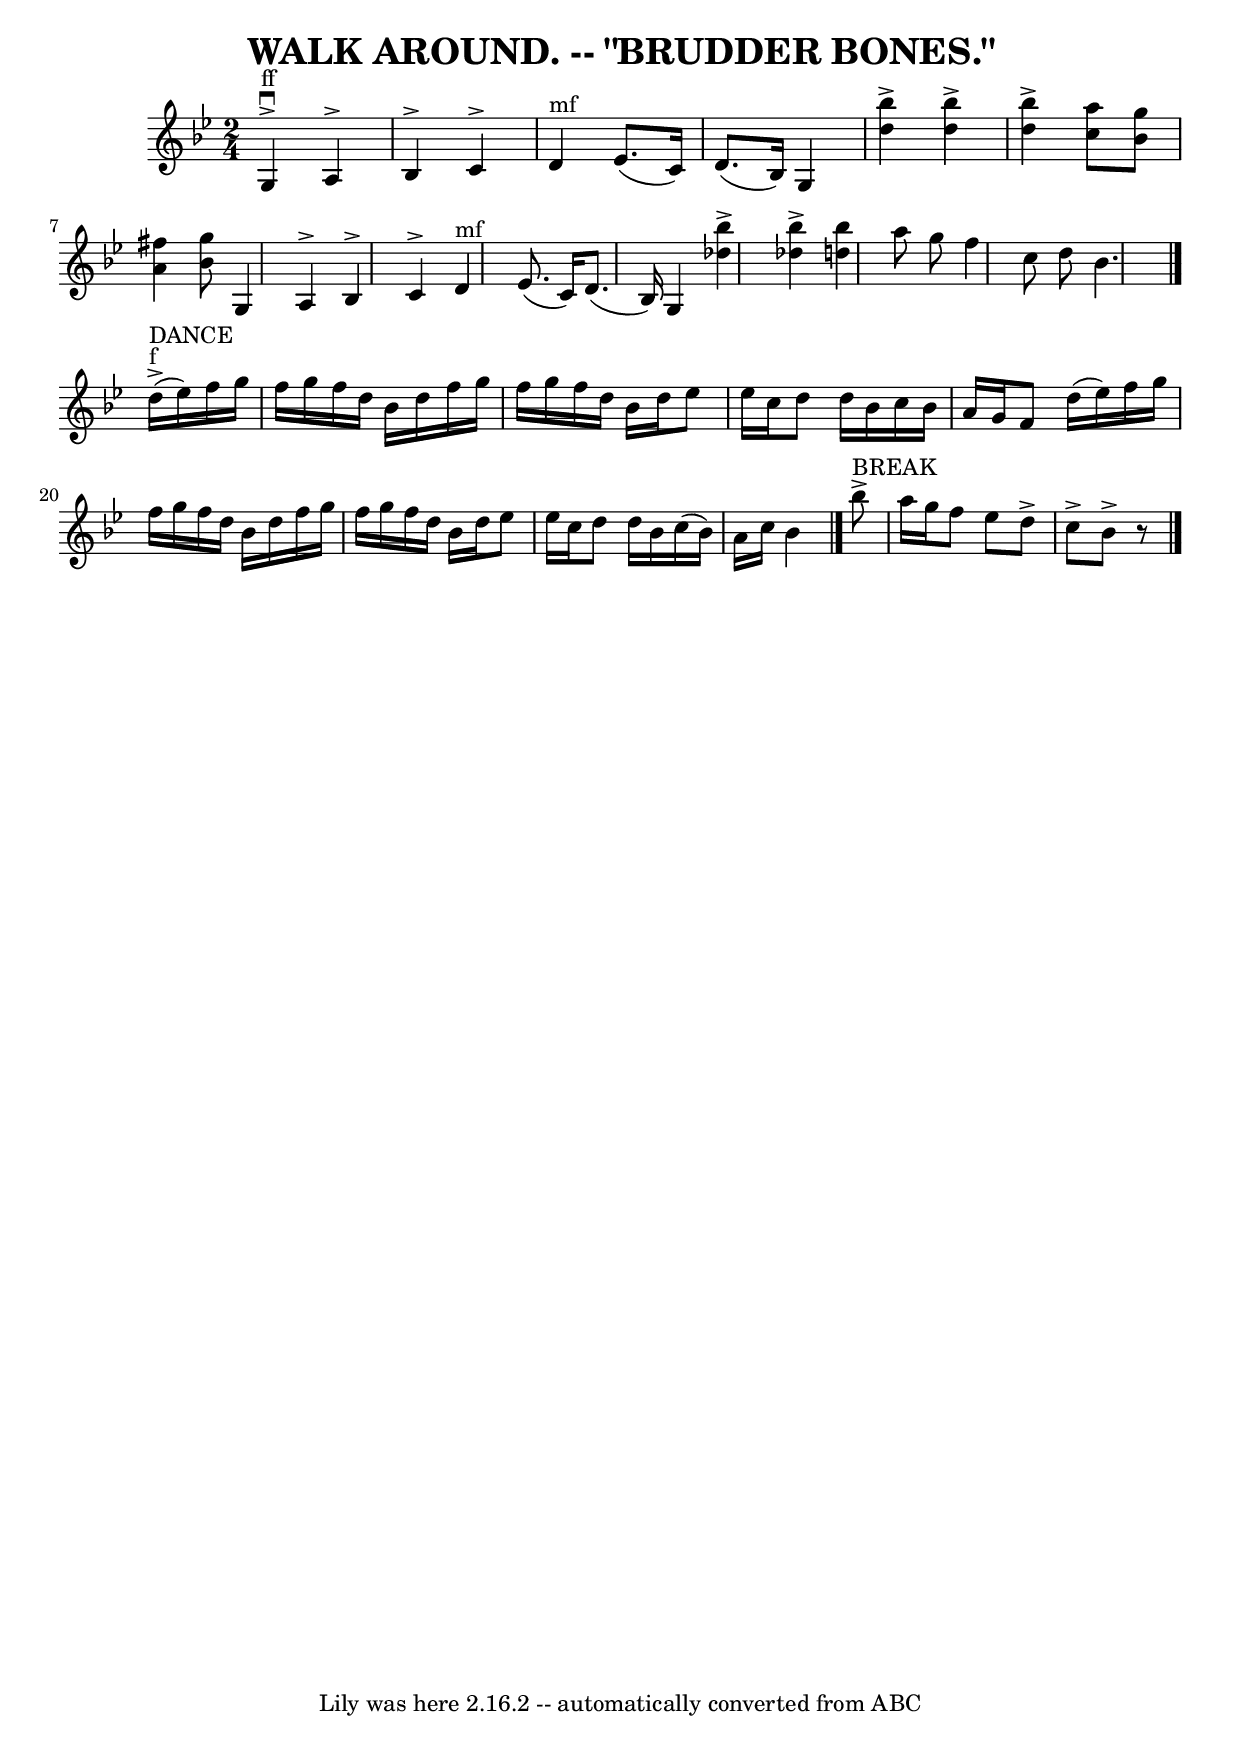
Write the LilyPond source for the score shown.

\version "2.16.2"
\include "Mammoth.ily"
\header {
  %% book = "Coles pg 26.4"
  crossRefNumber = "4"
  footnotes = ""
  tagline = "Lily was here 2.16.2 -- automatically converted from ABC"
  title = "WALK AROUND. -- \"BRUDDER BONES.\""

}
voicedefault =  {


  \time 2/4 
  \key bes \major g4^"ff"^\accent^\downbow a4^\accent   
  |
  bes4^\accent c'4^\accent   |
  d'4^"mf" ees'8. (
  c'16)   |
  d'8. (bes16) g4    |
  << bes''4 ^\accent d''4   >>   << bes''4^\accent d''4   >>   |
  <<   
    bes''4^\accent d''4   >> << a''8 c''8   >> << bes'8 g''8   >>   
  |
  << a'4 fis''4   >> << bes'8 g''8   >> g4 a4^\accent 
  |
  bes4^\accent c'4^\accent   |
  d'4^"mf" ees'8. (
  c'16)   |
  d'8. (bes16) g4    |
  << bes''4 ^\accent des''4   >>   << bes''4^\accent des''4   >>   |
  <<   
    bes''4 d''!4   >> a''8 g''8    |
  f''4 c''8 d''8    
  |
  bes'4.    \bar "|." d''16^"f"^"DANCE"(^\accent ees''16  
  -) |
  f''16 g''16 f''16 g''16 f''16 d''16 bes'16    
  d''16    |
  f''16 g''16 f''16 g''16 f''16 d''16    
  bes'16 d''16    |
  ees''8 ees''16 c''16 d''8 d''16    
  bes'16    |
  c''16 bes'16 a'16 g'16 f'8 d''16 (
  ees''16) |
  f''16 g''16 f''16 g''16 f''16 d''16    
  bes'16 d''16    |
  f''16 g''16 f''16 g''16 f''16    
  d''16 bes'16 d''16    |
  ees''8 ees''16 c''16 d''8    
  d''16 bes'16    |
  c''16 (bes'16) a'16 c''16 bes'4    
  \bar "|." bes''8^"BREAK"^\accent a''16 g''16 f''8 ees''8    
  |
  d''8^\accent c''8^\accent bes'8^\accent   r8 \bar "|."   

}

\score{
  <<

    \context Staff="default"
    {
      \voicedefault 
      
    }

  >>
  \layout {
    
  }
  \midi {
  }

}
